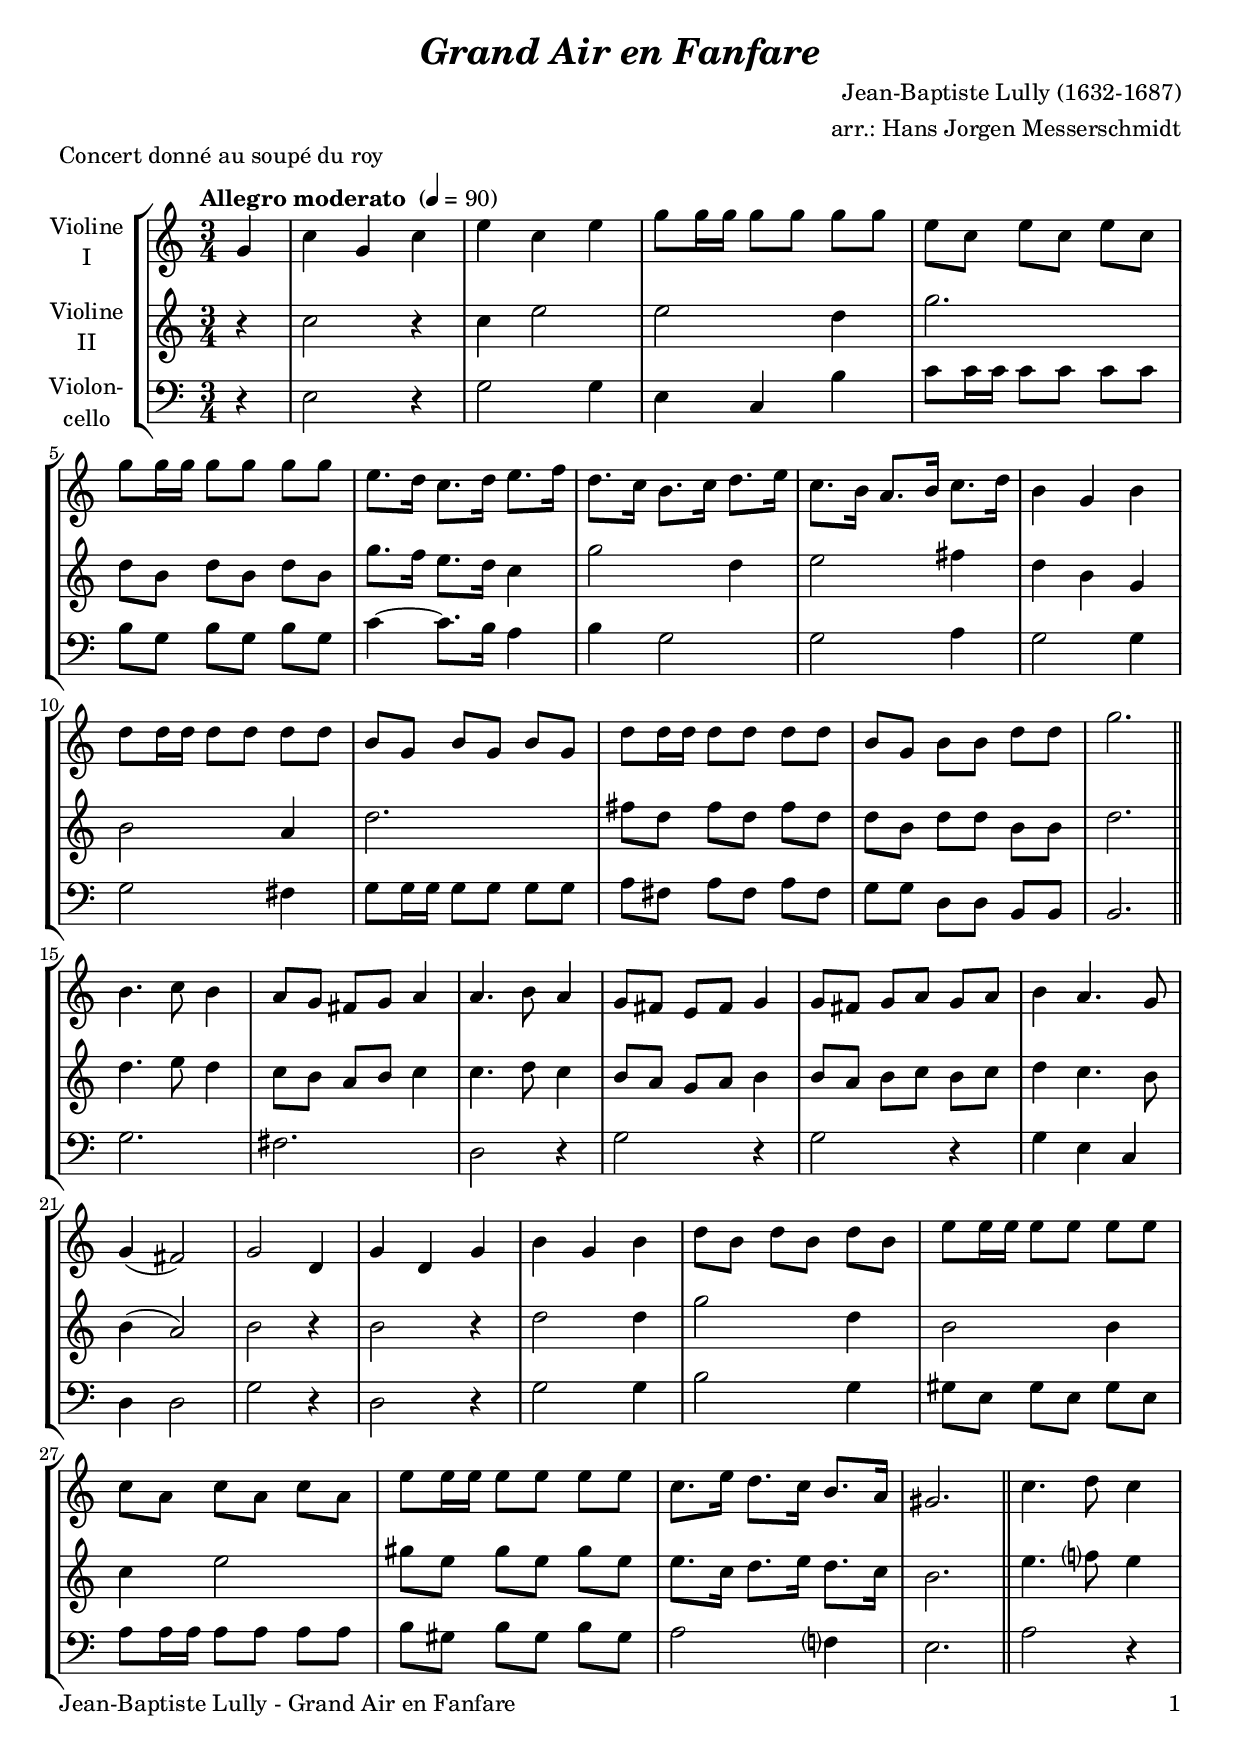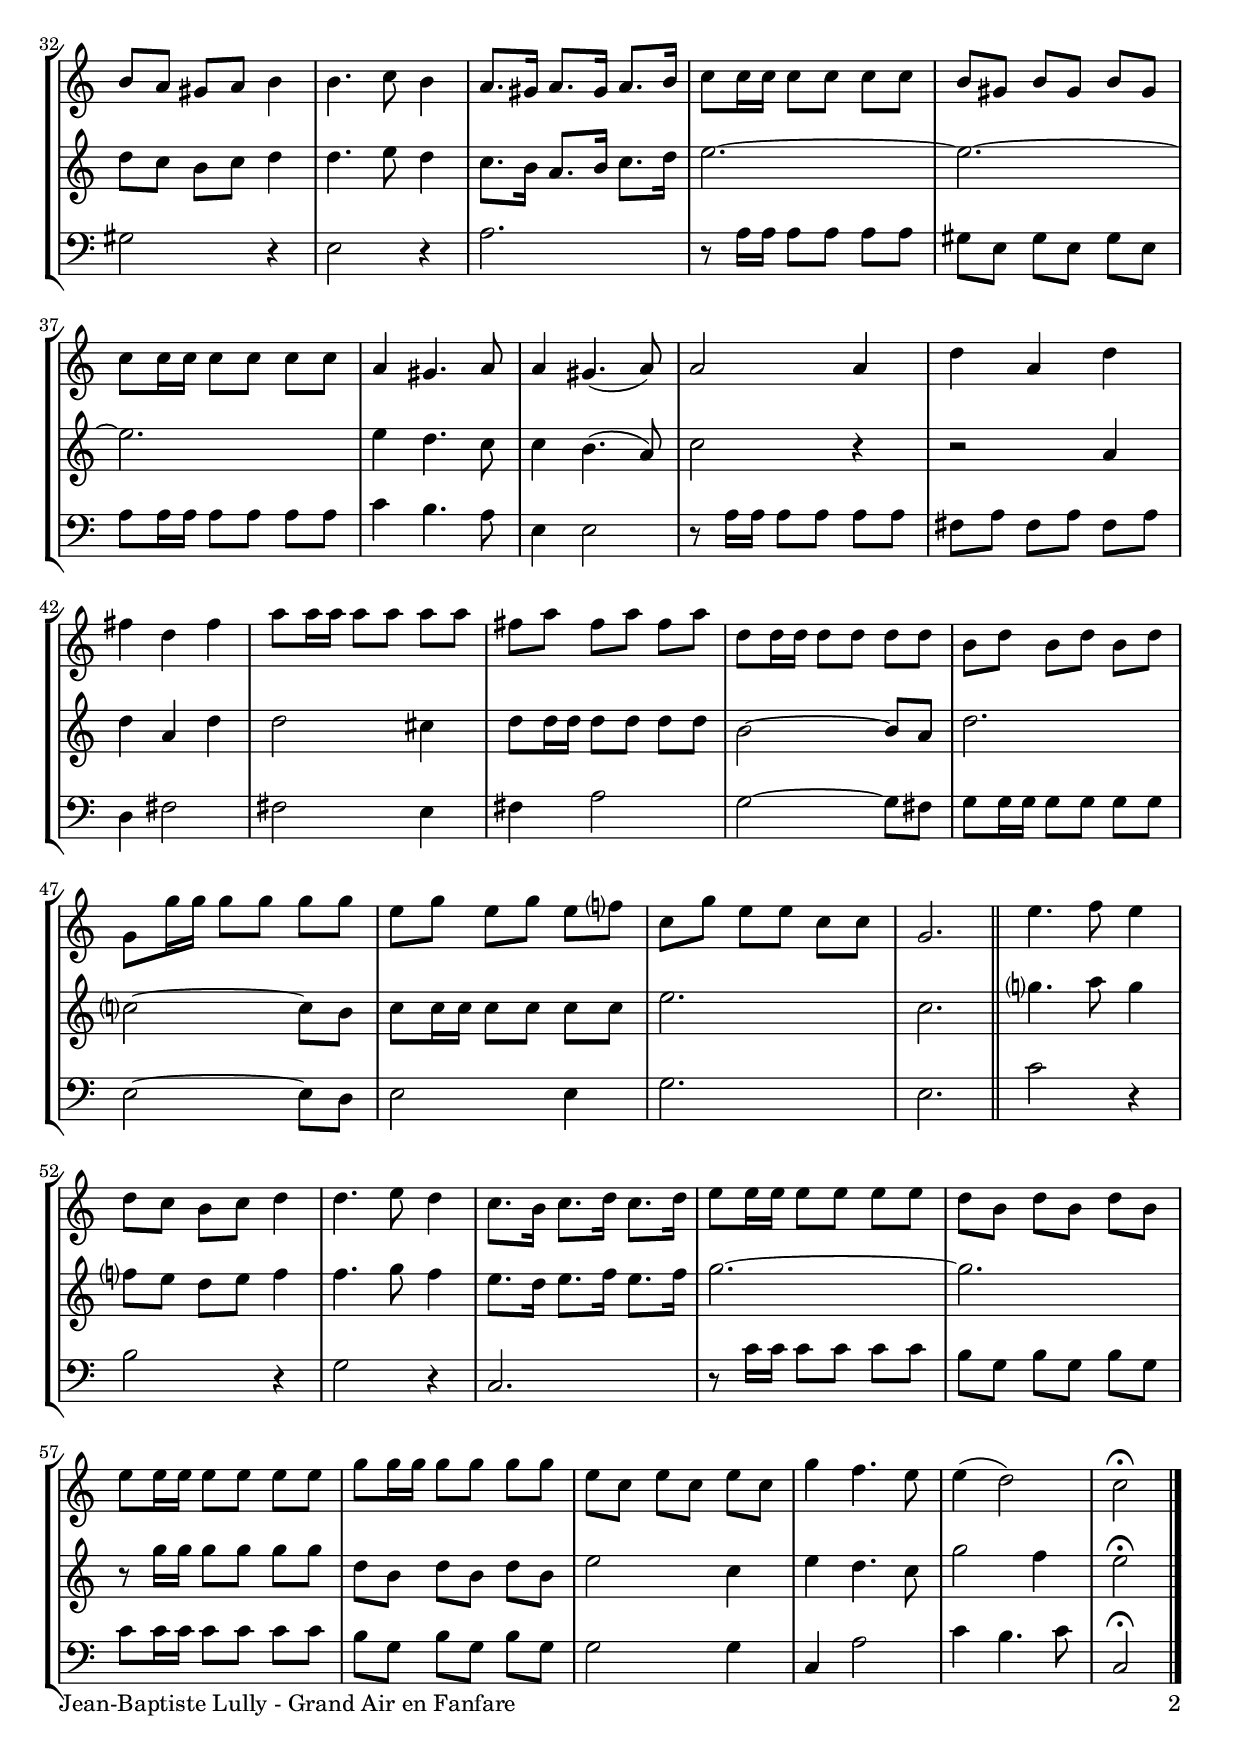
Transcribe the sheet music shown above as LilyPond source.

\version "2.20.2"
\include "deutsch.ly"

#(set-global-staff-size 20)

\header {
  title     = \markup \bold \italic "Grand Air en Fanfare"
  composer  = "Jean-Baptiste Lully (1632-1687)"
  arranger  = "arr.: Hans Jorgen Messerschmidt"
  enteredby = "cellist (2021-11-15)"
  piece     = "Concert donné au soupé du roy"
}

voiceconsts = {
 \key f \major
 \time 3/4
 \clef "treble"
% \numericTimeSignature
 \compressEmptyMeasures
  % Set default beaming for all staves
  \set Timing.beamExceptions = #'()
  \set Timing.baseMoment     = #(ly:make-moment 1 4)
  \set Timing.beatStructure  = #'(1 1 1) 
 \tempo "Allegro moderato " 4=90
}

minstr = "harpsichord"
mihi = "clarinet"
%minstr = "accordion"
milo = "bassoon"
mivl = "violin"
miba = "cello"

rit = \mark \markup \box \italic "rit."

va = \relative c' {
  \voiceconsts

  \partial 4 c4
  f c f
  a f a
  c8 c16 c c8 c c c
  a f a f a f
  c' c16 c c8 c c c
  a8. g16 f8. g16 a8. b16

  g8. f16 e8. f16 g8. a16
  f8. e16 d8. e16 f8. g16
  e4 c e
  g8 g16 g g8 g g g
  e c e c e c
  g' g16 g g8 g g g

  e c e e g g
  c2. \bar "||"
  e,4. f8 e4
  d8 c h c d4
  d4. e8 d4
  c8 h a h c4
  c8 h c d c d

  e4 d4. c8
  c4( h2)
  c g4
  c g c
  e c e
  g8 e g e g e
  a a16 a a8 a a a

  f d f d f d
  a' a16 a a8 a a a
  f8. a16 g8. f16 e8. d16
  cis2. \bar "||"
  f4. g8 f4
  e8 d cis d e4
  e4. f8 e4

  d8. cis16 d8. cis16 d8. e16
  f8 f16 f f8 f f f
  e cis e cis e cis
  f f16 f f8 f f f
  d4 cis4. d8
  d4 cis4.( d8)

  d2 d4
  g d g
  h g h
  d8 d16 d d8 d d d
  h d h d h d
  g, g16 g g8 g g g

  e g e g e g
  c, c'16 c c8 c c c
  a c a c a b?
  f c' a a f f
  c2. \bar "||"
  a'4. b8 a4

  g8 f e f g4
  g4. a8 g4
  f8. e16 f8. g16 f8. g16
  a8 a16 a a8 a a a
  g e g e g e
  a a16 a a8 a a a
  c c16 c c8 c c c

  a f a f a f
  c'4 b4. a8
  a4( g2)
  f2\fermata \bar "|."
}

vb = \relative c' {
  \voiceconsts

  \partial 4 r4
  f2 r4
  f a2
  a g4
  c2.
  g8 e g e g e
  c'8. b16 a8. g16 f4

  c'2 g4
  a2 h4
  g e c
  e2 d4
  g2.
  h8 g h g h g

  g e g g e e
  g2. \bar "||"
  g4. a8 g4
  f8 e d e f4
  f4. g8 f4
  e8 d c d e4
  e8 d e f e f

  g4 f4. e8
  e4( d2)
  e r4
  e2 r4
  g2 g4
  c2 g4
  e2 e4

  f a2
  cis8 a cis a cis a
  a8. f16 g8. a16 g8. f16
  e2. \bar "||"
  a4. b?8 a4
  g8 f e f g4
  g4. a8 g4

  f8. e16 d8. e16 f8. g16
  a2.~
  a~
  a
  a4 g4. f8
  f4 e4.( d8)

  f2 r4
  r2 d4
  g d g
  g2 fis4
  g8 g16 g g8 g g g
  e2~ e8 d
  
  g2.
  f?2~ f8 e
  f f16 f f8 f f f
  a2.
  f \bar "||"
  c'?4. d8 c4

  b?8 a g a b4
  b4. c8 b4
  a8. g16 a8. b16 a8. b16
  c2.~
  c
  r8 c16 c c8 c c c
  g e g e g e

  a2 f4
  a g4. f8
  c'2 b4
  a2\fermata \bar "|."
}

vc = \relative c {
  \voiceconsts
  \clef "bass"
  
  \partial 4 r4
  a2 r4
  c2 c4
  a f e'
  f8 f16 f f8 f f f
  e c e c e c
  f4~ f8. e16 d4

  e c2
  c d4
  c2 c4
  c2 h4
  c8 c16 c c8 c c c
  d h d h d h

  c c g g e e
  e2. \bar "||"
  c'
  h
  g2 r4
  c2 r4
  c2 r4

  c a f
  g g2
  c r4
  g2 r4
  c2 c4
  e2 c4
  cis8 a cis a cis a

  d d16 d d8 d d d
  e cis e cis e cis
  d2 b?4
  a2. \bar "||"
  d2 r4
  cis2 r4
  a2 r4

  d2.
  r8 d16 d d8 d d d
  cis a cis a cis a
  d8 d16 d d8 d d d
  f4 e4. d8
  a4 a2

  r8 d16 d d8 d d d
  h d h d h d
  g,4 h2
  h a4
  h d2
  c~ c8 h

  c c16 c c8 c c c
  a2~ a8 g
  a2 a4
  c2.
  a \bar "||"
  f'2 r4

  e2 r4
  c2 r4
  f,2.
  r8 f'16 f f8 f f f
  e c e c e c
  f f16 f f8 f f f
  e c e c e c

  c2 c4
  f, d'2
  f4 e4. f8
  f,2\fermata \bar "|."
}


music = \new StaffGroup <<
      \new Staff {
        \set Staff.midiInstrument = \mivl
        \set Staff.instrumentName = \markup \center-column { "Violine" "I" }
        \transpose f c' { \va }
      }
      
      \new Staff {
        \set Staff.midiInstrument = \mivl
        \set Staff.instrumentName = \markup \center-column { "Violine" "II" }
        \transpose f c' { \vb }
      }
      
      \new Staff {
        \set Staff.midiInstrument = \miba
        \set Staff.instrumentName = \markup \center-column { "Violon-" "cello" }
        \transpose f c' { \vc }
      }
>>

\book {
   \paper {
    print-page-number = ##t
    print-first-page-number = ##t
    ragged-last-bottom = ##f
    oddHeaderMarkup = \markup \null
    evenHeaderMarkup = \markup \null
    oddFooterMarkup = \markup {
      \fill-line {
        \on-the-fly #print-page-number-check-first
        "Jean-Baptiste Lully - Grand Air en Fanfare" \fromproperty #'page:page-number-string
      }
    }
    evenFooterMarkup = \oddFooterMarkup
  } \score {
    \music
    \layout {}
  }

  \score {
    \unfoldRepeats \music

    \midi {
      \context {
        \Score
      }
    }
  }
}